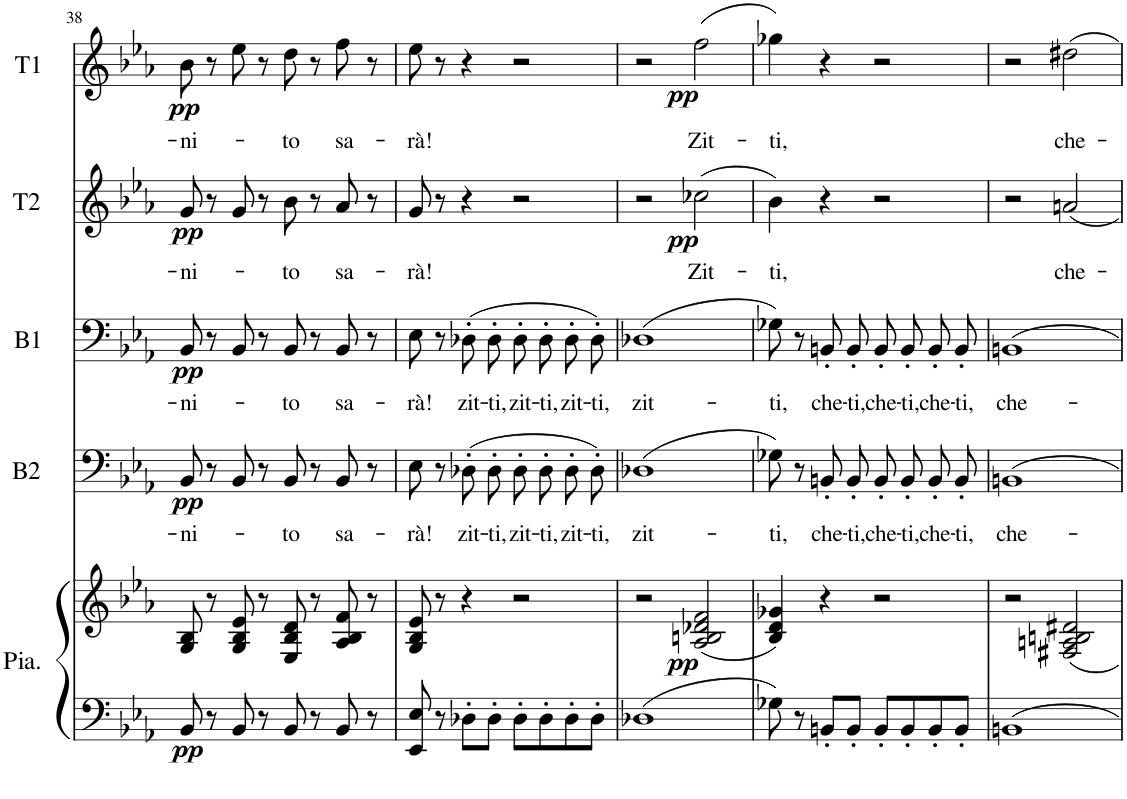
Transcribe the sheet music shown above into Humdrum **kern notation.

**kern	**kern	**dynam	**kern	**text	**dynam	**kern	**text	**dynam	**kern	**text	**dynam	**kern	**text	**dynam
*part5	*part5	*part5	*part4	*part4	*part4	*part3	*part3	*part3	*part2	*part2	*part2	*part1	*part1	*part1
*staff6	*staff5	*staff5/6	*staff4	*staff4	*staff4	*staff3	*staff3	*staff3	*staff2	*staff2	*staff2	*staff1	*staff1	*staff1
*I"Piano	*	*	*I"Basse 2	*	*	*I"Basse 1	*	*	*I"Ténor 2	*	*	*I"Ténor 1	*	*
*I'Pia.	*	*	*I'B2	*	*	*I'B1	*	*	*I'T2	*	*	*I'T1	*	*
!!LO:PB:g=z
*clefF4	*clefG2	*	*clefF4	*	*	*clefF4	*	*	*clefG2	*	*	*clefG2	*	*
*k[b-e-a-]	*k[b-e-a-]	*	*k[b-e-a-]	*	*	*k[b-e-a-]	*	*	*k[b-e-a-]	*	*	*k[b-e-a-]	*	*
*M4/4	*M4/4	*	*M4/4	*	*	*M4/4	*	*	*M4/4	*	*	*M4/4	*	*
=38	=38	=38	=38	=38	=38	=38	=38	=38	=38	=38	=38	=38	=38	=38
!	!	!LO:DY:b=2	!	!LO:LY:b	!LO:DY:b	!	!LO:LY:b	!LO:DY:b	!	!LO:LY:b	!LO:DY:b	!	!LO:LY:b	!LO:DY:b
8BB-/	8G/ 8B-/	pp	8BB-/	-ni-	pp	8BB-/	-ni-	pp	8g/	-ni-	pp	8b-\	-ni-	pp
8r	8r	.	8r	.	.	8r	.	.	8r	.	.	8r	.	.
8BB-/	8G/ 8B-/ 8e-/	.	8BB-/	.	.	8BB-/	.	.	8g/	.	.	8ee-\	.	.
8r	8r	.	8r	.	.	8r	.	.	8r	.	.	8r	.	.
!	!	!	!	!LO:LY:b	!	!	!LO:LY:b	!	!	!LO:LY:b	!	!	!LO:LY:b	!
8BB-/	8E-/ 8B-/ 8d/	.	8BB-/	-to	.	8BB-/	-to	.	8b-\	-to	.	8dd\	-to	.
8r	8r	.	8r	.	.	8r	.	.	8r	.	.	8r	.	.
!	!	!	!	!LO:LY:b	!	!	!LO:LY:b	!	!	!LO:LY:b	!	!	!LO:LY:b	!
8BB-/	8A-/ 8B-/ 8f/	.	8BB-/	sa-	.	8BB-/	sa-	.	8a-/	sa-	.	8ff\	sa-	.
8r	8r	.	8r	.	.	8r	.	.	8r	.	.	8r	.	.
=39	=39	=39	=39	=39	=39	=39	=39	=39	=39	=39	=39	=39	=39	=39
!	!	!	!	!LO:LY:b	!	!	!LO:LY:b	!	!	!LO:LY:b	!	!	!LO:LY:b	!
8EE-/ 8E-/	8G/ 8B-/ 8e-/	.	8E-\	-rà!	.	8E-\	-rà!	.	8g/	-rà!	.	8ee-\	-rà!	.
8r	8r	.	8r	.	.	8r	.	.	8r	.	.	8r	.	.
!	!	!	!	!LO:LY:b	!	!	!LO:LY:b	!	!	!	!	!	!	!
8D-X'\L	4r	.	(8D-X'\L	zit-	.	(8D-X'\L	zit-	.	4r	.	.	4r	.	.
!	!	!	!	!LO:LY:b	!	!	!LO:LY:b	!	!	!	!	!	!	!
8D-'\J	.	.	8D-'\J	-ti,	.	8D-'\J	-ti,	.	.	.	.	.	.	.
!	!	!	!	!LO:LY:b	!	!	!LO:LY:b	!	!	!	!	!	!	!
8D-'\L	2r	.	8D-'\L	zit-	.	8D-'\L	zit-	.	2r	.	.	2r	.	.
!	!	!	!	!LO:LY:b	!	!	!LO:LY:b	!	!	!	!	!	!	!
8D-'\	.	.	8D-'\J	-ti,	.	8D-'\J	-ti,	.	.	.	.	.	.	.
!	!	!	!	!LO:LY:b	!	!	!LO:LY:b	!	!	!	!	!	!	!
8D-'\	.	.	8D-'\L	zit-	.	8D-'\L	zit-	.	.	.	.	.	.	.
!	!	!	!	!LO:LY:b	!	!	!LO:LY:b	!	!	!	!	!	!	!
8D-'\J	.	.	8D-'\J)	-ti,	.	8D-'\J)	-ti,	.	.	.	.	.	.	.
=40	=40	=40	=40	=40	=40	=40	=40	=40	=40	=40	=40	=40	=40	=40
!	!	!	!	!LO:LY:b	!	!	!LO:LY:b	!	!	!	!	!	!	!
1D-X	2r	.	(1D-X	zit-	.	(1D-X	zit-	.	2r	.	.	2r	.	.
!	!	!LO:DY:b	!	!	!	!	!	!	!	!LO:LY:b	!LO:DY:b	!	!LO:LY:b	!LO:DY:b
.	(2A-/ 2Bn/ 2d-X/ 2f/	pp	.	.	.	.	.	.	(2cc-X\	Zit-	pp	(2ff\	Zit-	pp
=41	=41	=41	=41	=41	=41	=41	=41	=41	=41	=41	=41	=41	=41	=41
!	!	!	!	!LO:LY:b	!	!	!LO:LY:b	!	!	!LO:LY:b	!	!	!LO:LY:b	!
8G-X\	4B-/ 4d/ 4g-X/)	.	8G-X\)	-ti,	.	8G-X\)	-ti,	.	4b-\)	-ti,	.	4gg-X\)	-ti,	.
8r	.	.	8r	.	.	8r	.	.	.	.	.	.	.	.
!	!	!	!	!LO:LY:b	!	!	!LO:LY:b	!	!	!	!	!	!	!
8BBn'/L	4r	.	8BBn'/L	che-	.	8BBn'/L	che-	.	4r	.	.	4r	.	.
!	!	!	!	!LO:LY:b	!	!	!LO:LY:b	!	!	!	!	!	!	!
8BB'/J	.	.	8BB'/J	-ti,	.	8BB'/J	-ti,	.	.	.	.	.	.	.
!	!	!	!	!LO:LY:b	!	!	!LO:LY:b	!	!	!	!	!	!	!
8BB'/L	2r	.	8BB'/L	che-	.	8BB'/L	che-	.	2r	.	.	2r	.	.
!	!	!	!	!LO:LY:b	!	!	!LO:LY:b	!	!	!	!	!	!	!
8BB'/	.	.	8BB'/J	-ti,	.	8BB'/J	-ti,	.	.	.	.	.	.	.
!	!	!	!	!LO:LY:b	!	!	!LO:LY:b	!	!	!	!	!	!	!
8BB'/	.	.	8BB'/L	che-	.	8BB'/L	che-	.	.	.	.	.	.	.
!	!	!	!	!LO:LY:b	!	!	!LO:LY:b	!	!	!	!	!	!	!
8BB'/J	.	.	8BB'/J	-ti,	.	8BB'/J	-ti,	.	.	.	.	.	.	.
=42	=42	=42	=42	=42	=42	=42	=42	=42	=42	=42	=42	=42	=42	=42
!	!	!	!	!LO:LY:b	!	!	!LO:LY:b	!	!	!	!	!	!	!
1BBn	2r	.	1BBn	che-	.	1BBn	che-	.	2r	.	.	2r	.	.
!	!	!	!	!	!	!	!	!	!	!LO:LY:b	!	!	!LO:LY:b	!
.	2F#X/ 2An/ 2Bn/ 2d#X/	.	.	.	.	.	.	.	2an/	che-	.	2dd#X\	che-	.
=	=	=	=	=	=	=	=	=	=	=	=	=	=	=
*-	*-	*-	*-	*-	*-	*-	*-	*-	*-	*-	*-	*-	*-	*-
